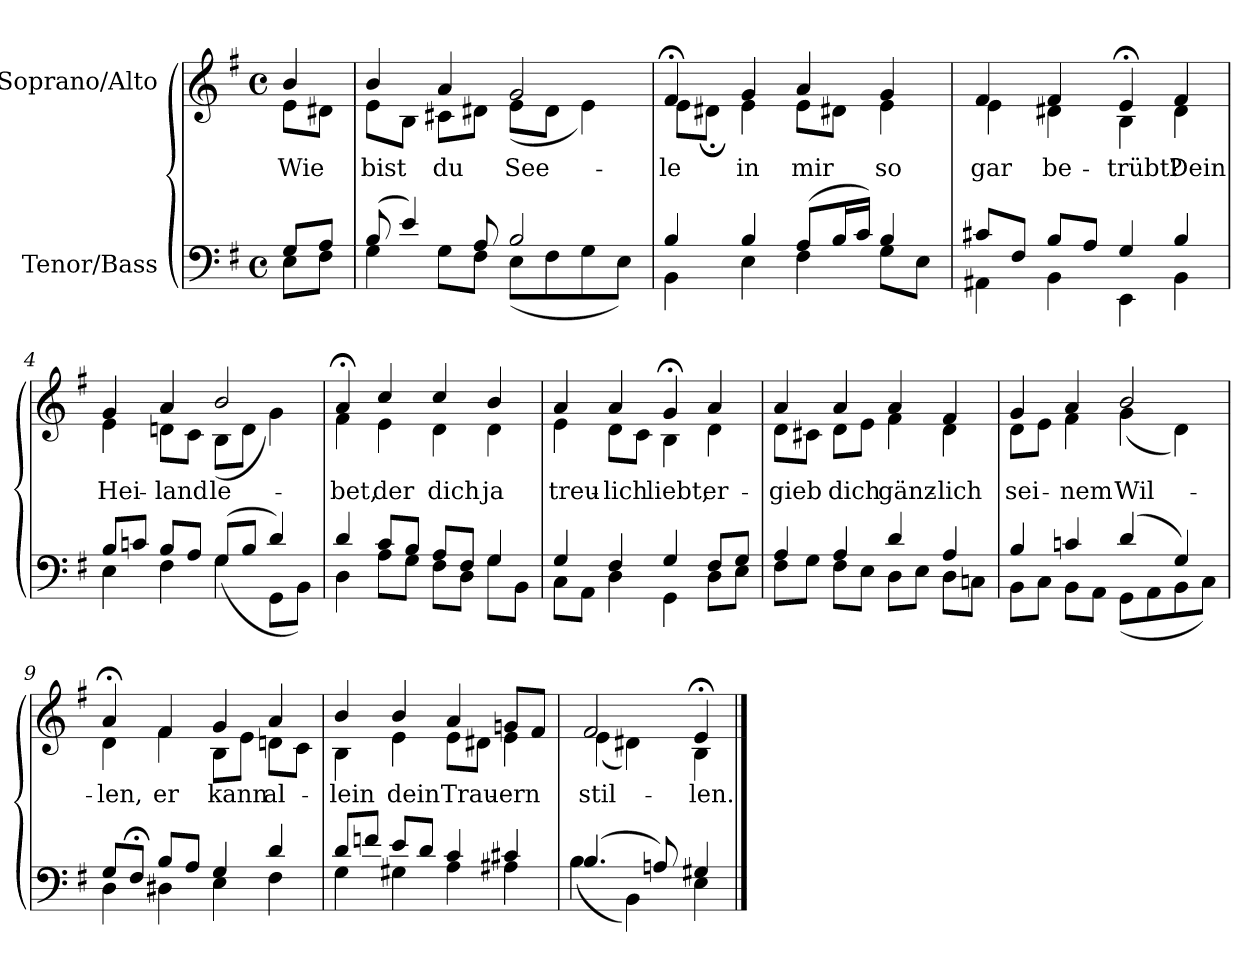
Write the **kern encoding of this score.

**kern	**kern	**text
*part2	*part1	*part1
*staff2	*staff1	*staff1
*I"Tenor/Bass	*I"Soprano/Alto	*
*clefF4	*clefG2	*
*k[f#]	*k[f#]	*
*M4/4	*M4/4	*
*met(c)	*met(c)	*
=	=	=
*^	*	*
!	!	!	!LO:LY:b
*	*	*^	*
8G/L	8E\L	4b/	8e\L	Wie
8A/J	8F#\J	.	8d#X\J	.
=1	=1	=1	=1	=1
!	!	!	!	!LO:LY:b
(8B/	4G\	4b/	8e\L	bist
4e/)	.	.	8B\J	.
!	!	!	!	!LO:LY:b
.	8G\L	4a/	8c#X\L	du
8A/	8F#\J	.	8d#X\J	.
!	!	!	!	!LO:LY:b
2B/	(8E\L	2g/	(8e\L	See-
.	8F#\	.	8d#\J	.
.	8G\	.	4e\)	.
.	8E\J)	.	.	.
=2	=2	=2	=2	=2
!	!	!	!	!LO:LY:b
4B/	4BB\	4f#;</	8e\L	-le
.	.	.	8d#X;\J	.
!	!	!	!	!LO:LY:b
4B/	4E\	4g/	4e\	in
!	!	!	!	!LO:LY:b
(8A/L	4F#\	4a/	8e\L	mir
16B/L	.	.	8d#X\J	.
16c/JJ)	.	.	.	.
!	!	!	!	!LO:LY:b
4B/	8G\L	4g/	4e\	so
.	8E\J	.	.	.
=3	=3	=3	=3	=3
!	!	!	!	!LO:LY:b
8c#X/L	4AA#X\	4f#/	4e\	gar
8F#/J	.	.	.	.
!	!	!	!	!LO:LY:b
8B/L	4BB\	4f#/	4d#X\	be-
8A/J	.	.	.	.
!	!	!	!	!LO:LY:b
4G/	4EE\	4e;</	4B\	-trübt?
!	!	!	!	!LO:LY:b
4B/	4BB\	4f#/	4d#\	Dein
!!LO:LB:g=z	!!
=4	=4	=4	=4	=4
!	!	!	!	!LO:LY:b
8B/L	4E\	4g/	4e\	Hei-
8cn/J	.	.	.	.
!	!	!	!	!LO:LY:b
8B/L	4F#\	4a/	8dn\L	-land
8A/J	.	.	8c\J	.
!	!	!	!	!LO:LY:b
(8G/L	(4G\	2b/	(8B\L	le-
8B/J	.	.	8d\J	.
4d/)	8GG\L	.	4g\)	.
.	8BB\J)	.	.	.
=5	=5	=5	=5	=5
!	!	!	!	!LO:LY:b
4d/	4D\	4a;</	4f#\	-bet,
!	!	!	!	!LO:LY:b
8c/L	8A\L	4cc/	4e\	der
8B/J	8G\J	.	.	.
!	!	!	!	!LO:LY:b
8A/L	8F#\L	4cc/	4d\	dich
8F#/J	8D\J	.	.	.
!	!	!	!	!LO:LY:b
4G/	8G\L	4b/	4d\	ja
.	8BB\J	.	.	.
=6	=6	=6	=6	=6
!	!	!	!	!LO:LY:b
4G/	8C\L	4a/	4e\	treu-
.	8AA\J	.	.	.
!	!	!	!	!LO:LY:b
4F#/	4D\	4a/	8d\L	-lich
.	.	.	8c\J	.
!	!	!	!	!LO:LY:b
4G/	4GG\	4g;</	4B\	liebt,
!	!	!	!	!LO:LY:b
8F#/L	8D\L	4a/	4d\	er-
8G/J	8E\J	.	.	.
=7	=7	=7	=7	=7
!	!	!	!	!LO:LY:b
4A/	8F#\L	4a/	8d\L	-gieb
.	8G\J	.	8c#X\J	.
!	!	!	!	!LO:LY:b
4A/	8F#\L	4a/	8d\L	dich
.	8E\J	.	8e\J	.
!	!	!	!	!LO:LY:b
4d/	8D\L	4a/	4f#\	gänz-
.	8E\J	.	.	.
!	!	!	!	!LO:LY:b
4A/	8D\L	4f#/	4d\	-lich
.	8Cn\J	.	.	.
!!LO:LB:g=z	!!
=8	=8	=8	=8	=8
!	!	!	!	!LO:LY:b
4B/	8BB\L	4g/	8d\L	sei-
.	8C\J	.	8e\J	.
!	!	!	!	!LO:LY:b
4cn/	8BB\L	4a/	4f#\	-nem
.	8AA\J	.	.	.
!	!	!	!	!LO:LY:b
(4d/	(8GG\L	2b/	(4g\	Wil-
.	8AA\	.	.	.
4G/)	8BB\	.	4d\)	.
.	8C\J)	.	.	.
=9	=9	=9	=9	=9
!	!	!	!	!LO:LY:b
8G/L	4D\	4a;</	4d\	-len,
8F#;</J	.	.	.	.
!	!	!	!	!LO:LY:b
8B/L	4D#X\	4f#/	4f#\	er
8A/J	.	.	.	.
!	!	!	!	!LO:LY:b
4G/	4E\	4g/	8B\L	kann
.	.	.	8e\J	.
!	!	!	!	!LO:LY:b
4d/	4F#\	4a/	8dn\L	al-
.	.	.	8c\J	.
=10	=10	=10	=10	=10
!	!	!	!	!LO:LY:b
8d/L	4G\	4b/	4B\	-lein
8fn/J	.	.	.	.
!	!	!	!	!LO:LY:b
8e/L	4G#X\	4b/	4e\	dein
8d/J	.	.	.	.
!	!	!	!	!LO:LY:b
4c/	4A\	4a/	8e\L	Trau-
.	.	.	8d#X\J	.
!	!	!	!	!LO:LY:b
4c#X/	4A#X\	8gn/L	4e\	-ern
.	.	8f#/J	.	.
=11	=11	=11	=11	=11
!	!	!	!	!LO:LY:b
(4.B/	(4B\	2f#/	(4e\	stil-
.	4BB\)	.	4d#X\)	.
8An/)	.	.	.	.
!	!	!	!	!LO:LY:b
4G#X/	4E\	4e;</	4B\	-len.
*v	*v	*	*	*
*	*v	*v	*
==	==	==
*-	*-	*-
